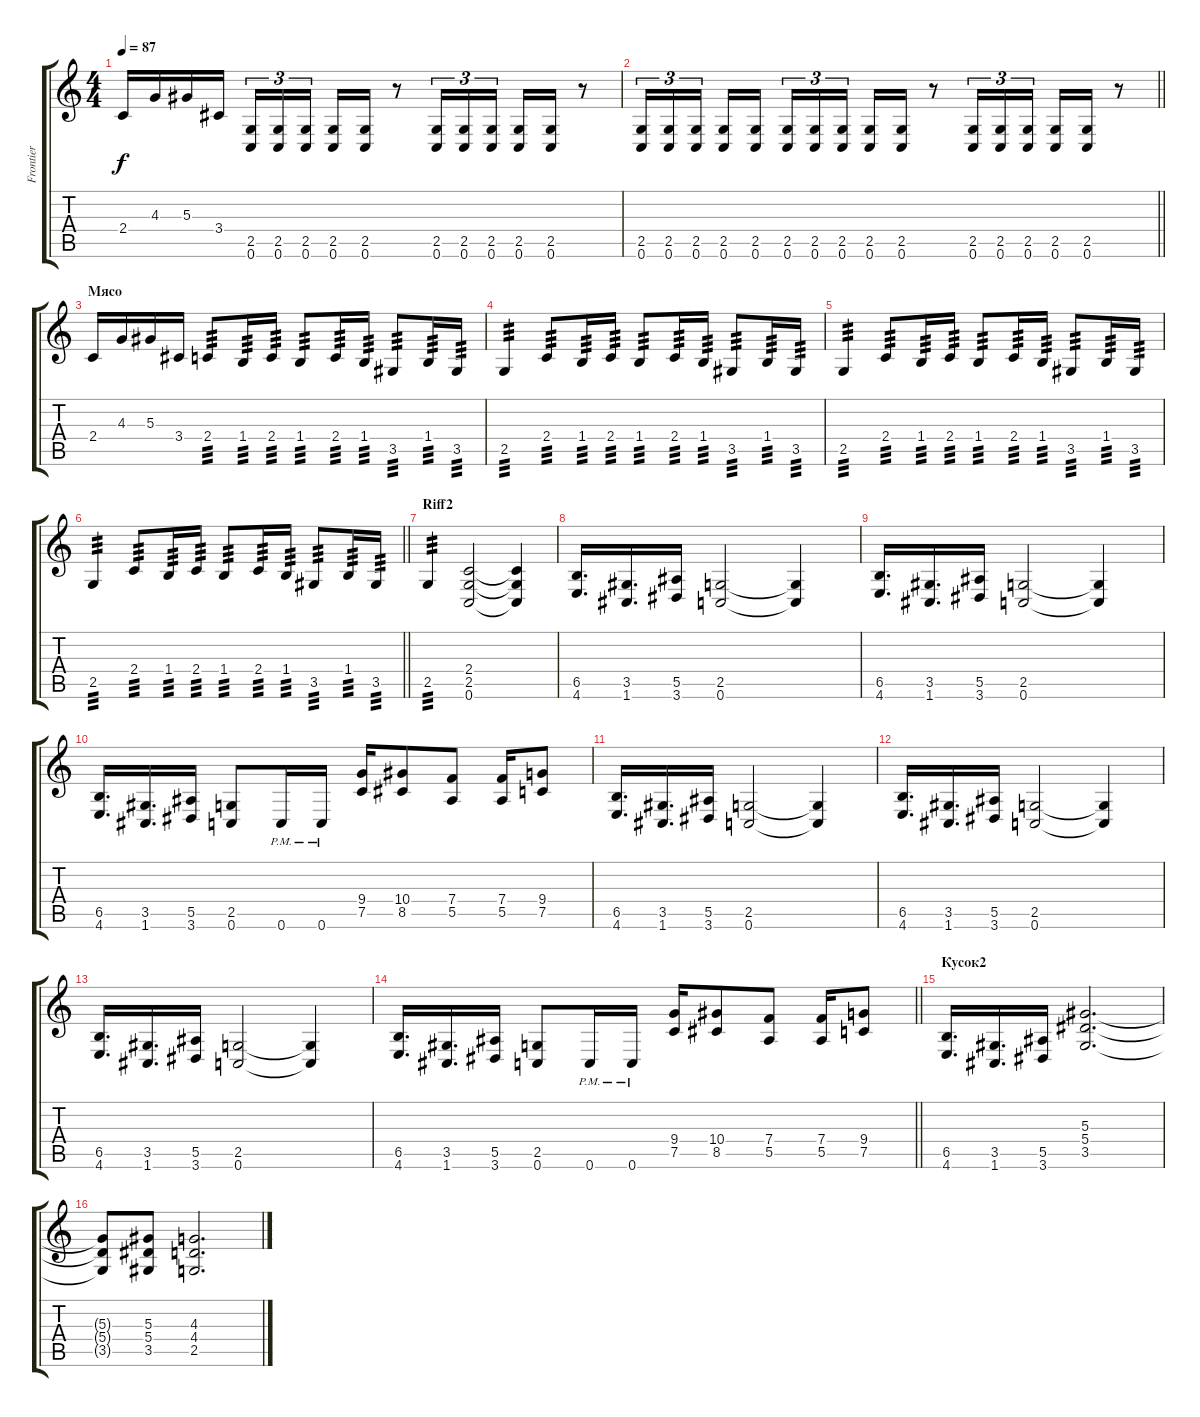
\track ("Frontier" "Frontier") {instrument distortionguitar}
\staff {score tabs}
\tuning (C4 G3 Eb3 Bb2 F2 C2) {hide}
\ts (4 4)
\tempo 87
\clef g2
\ks c
2.4.16{dy f} 4.3.16 5.3.16 3.4.16 (2.5 0.6).16{tu (3 2)} (2.5 0.6).16{tu (3 2)} (2.5 0.6).16{tu (3 2) beam splitsecondary} (2.5 0.6).16 (2.5 0.6).16 r.8 (2.5 0.6).16{tu (3 2)} (2.5 0.6).16{tu (3 2)} (2.5 0.6).16{tu (3 2)} (2.5 0.6).16 (2.5 0.6).16 r.8 |
\barLineRight lightlight
(2.5 0.6).16{tu (3 2)} (2.5 0.6).16{tu (3 2)} (2.5 0.6).16{tu (3 2) beam splitsecondary} (2.5 0.6).16 (2.5 0.6).16 (2.5 0.6).16{tu (3 2)} (2.5 0.6).16{tu (3 2)} (2.5 0.6).16{tu (3 2) beam splitsecondary} (2.5 0.6).16 (2.5 0.6).16 r.8 (2.5 0.6).16{tu (3 2)} (2.5 0.6).16{tu (3 2)} (2.5 0.6).16{tu (3 2)} (2.5 0.6).16 (2.5 0.6).16 r.8 |
\section ("" "Мясо")
2.4.16 4.3.16 5.3.16 3.4.16 2.4.8{tp 3 balance 4} 1.4.16{tp 3} 2.4.16{tp 3} 1.4.8{tp 3} 2.4.16{tp 3} 1.4.16{tp 3} 3.5.8{tp 3} 1.4.16{tp 3} 3.5.16{tp 3} |
2.5.4{tp 3} 2.4.8{tp 3} 1.4.16{tp 3} 2.4.16{tp 3} 1.4.8{tp 3} 2.4.16{tp 3} 1.4.16{tp 3} 3.5.8{tp 3} 1.4.16{tp 3} 3.5.16{tp 3} |
2.5.4{tp 3} 2.4.8{tp 3} 1.4.16{tp 3} 2.4.16{tp 3} 1.4.8{tp 3} 2.4.16{tp 3} 1.4.16{tp 3} 3.5.8{tp 3} 1.4.16{tp 3} 3.5.16{tp 3} |
\barLineRight lightlight
2.5.4{tp 3} 2.4.8{tp 3} 1.4.16{tp 3} 2.4.16{tp 3} 1.4.8{tp 3} 2.4.16{tp 3} 1.4.16{tp 3} 3.5.8{tp 3} 1.4.16{tp 3} 3.5.16{tp 3} |
\section ("" "Riff2")
2.5.4{tp 3} (2.4 2.5 0.6).2 (2.4{t} 2.5{t} 0.6{t}).4 |
(6.5 4.6).16{d} (3.5 1.6).16{d} (5.5 3.6).16 (2.5 0.6).2 (2.5{t} 0.6{t}).4 |
(6.5 4.6).16{d} (3.5 1.6).16{d} (5.5 3.6).16 (2.5 0.6).2 (2.5{t} 0.6{t}).4 |
(6.5 4.6).16{d} (3.5 1.6).16{d} (5.5 3.6).16 (2.5 0.6).8 0.6{pm}.16 0.6{pm}.16 (9.4 7.5).16 (10.4 8.5).8 (7.4 5.5).8 (7.4 5.5).16 (9.4 7.5).8 |
(6.5 4.6).16{d} (3.5 1.6).16{d} (5.5 3.6).16 (2.5 0.6).2 (2.5{t} 0.6{t}).4 |
(6.5 4.6).16{d} (3.5 1.6).16{d} (5.5 3.6).16 (2.5 0.6).2 (2.5{t} 0.6{t}).4 |
(6.5 4.6).16{d} (3.5 1.6).16{d} (5.5 3.6).16 (2.5 0.6).2 (2.5{t} 0.6{t}).4 |
\barLineRight lightlight
(6.5 4.6).16{d} (3.5 1.6).16{d} (5.5 3.6).16 (2.5 0.6).8 0.6{pm}.16 0.6{pm}.16 (9.4 7.5).16 (10.4 8.5).8 (7.4 5.5).8 (7.4 5.5).16 (9.4 7.5).8 |
\section ("" "Кусок2")
(6.5 4.6).16{d} (3.5 1.6).16{d} (5.5 3.6).16 (5.3 5.4 3.5).2{d} |
(5.3{t} 5.4{t} 3.5{t}).8 (5.3 5.4 3.5).8 (4.3 4.4 2.5).2{d}
